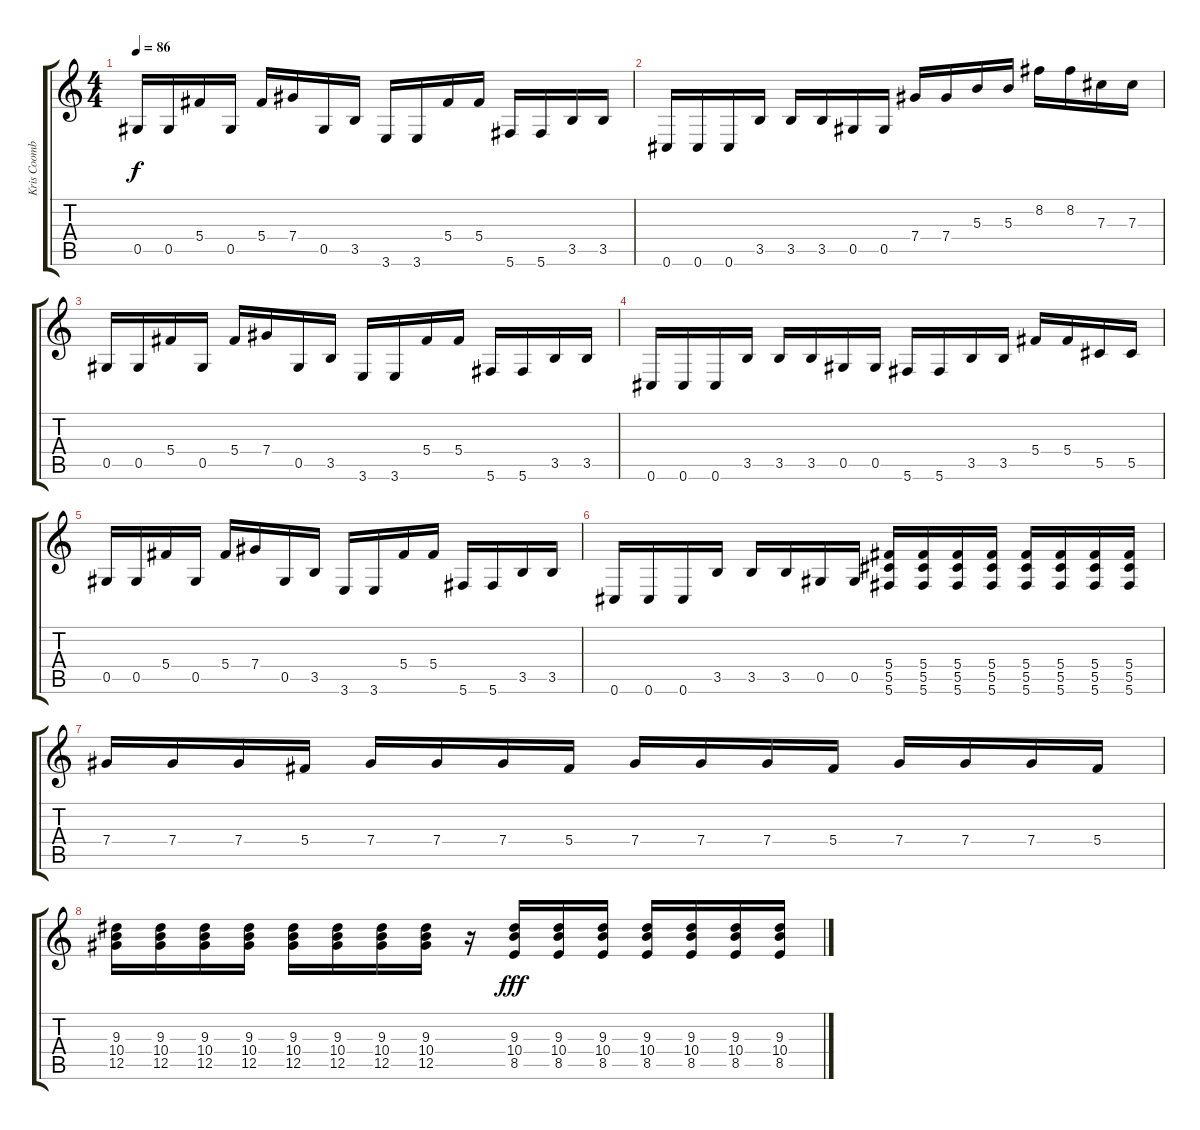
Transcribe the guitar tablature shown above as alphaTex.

\track ("Kris Coombs" "Kris Coomb") {instrument distortionguitar}
\staff {score tabs}
\tuning (Eb4 Bb3 Gb3 Db3 Ab2 Db2) {hide}
\ts (4 4)
\tempo 86
\clef g2
\ks c
0.5.16{dy f} 0.5.16 5.4.16 0.5.16 5.4.16 7.4.16 0.5.16 3.5.16 3.6.16 3.6.16 5.4.16 5.4.16 5.6.16 5.6.16 3.5.16 3.5.16 |
0.6.16 0.6.16 0.6.16 3.5.16 3.5.16 3.5.16 0.5.16 0.5.16 7.4.16 7.4.16 5.3.16 5.3.16 8.2.16 8.2.16 7.3.16 7.3.16 |
0.5.16 0.5.16 5.4.16 0.5.16 5.4.16 7.4.16 0.5.16 3.5.16 3.6.16 3.6.16 5.4.16 5.4.16 5.6.16 5.6.16 3.5.16 3.5.16 |
0.6.16 0.6.16 0.6.16 3.5.16 3.5.16 3.5.16 0.5.16 0.5.16 5.6.16 5.6.16 3.5.16 3.5.16 5.4.16 5.4.16 5.5.16 5.5.16 |
0.5.16 0.5.16 5.4.16 0.5.16 5.4.16 7.4.16 0.5.16 3.5.16 3.6.16 3.6.16 5.4.16 5.4.16 5.6.16 5.6.16 3.5.16 3.5.16 |
0.6.16 0.6.16 0.6.16 3.5.16 3.5.16 3.5.16 0.5.16 0.5.16 (5.4 5.5 5.6).16 (5.4 5.5 5.6).16 (5.4 5.5 5.6).16 (5.4 5.5 5.6).16 (5.4 5.5 5.6).16 (5.4 5.5 5.6).16 (5.4 5.5 5.6).16 (5.4 5.5 5.6).16 |
7.4.16 7.4.16 7.4.16 5.4.16 7.4.16 7.4.16 7.4.16 5.4.16 7.4.16 7.4.16 7.4.16 5.4.16 7.4.16 7.4.16 7.4.16 5.4.16 |
(9.3 10.4 12.5).16 (9.3 10.4 12.5).16 (9.3 10.4 12.5).16 (9.3 10.4 12.5).16 (9.3 10.4 12.5).16 (9.3 10.4 12.5).16 (9.3 10.4 12.5).16 (9.3 10.4 12.5).16 r.16 (9.3 10.4 8.5).16{dy fff} (9.3 10.4 8.5).16 (9.3 10.4 8.5).16 (9.3 10.4 8.5).16 (9.3 10.4 8.5).16 (9.3 10.4 8.5).16 (9.3 10.4 8.5).16
